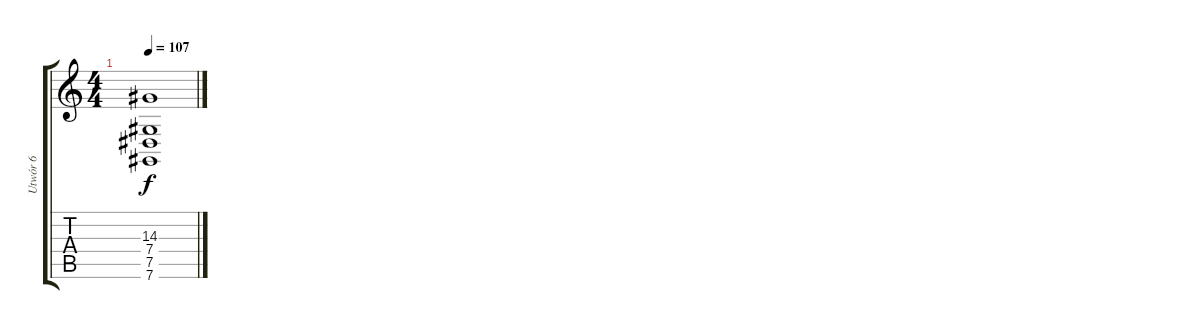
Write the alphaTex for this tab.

\track ("Utwór 6" "Utwór 6") {instrument drawbarorgan}
\staff {score tabs}
\tuning (Eb4 Bb3 Gb3 Db3 Ab2 Db2) {hide}
\ts (4 4)
\tempo 107
\clef g2
\ks c
(14.3 7.4 7.5 7.6).1{dy f}
